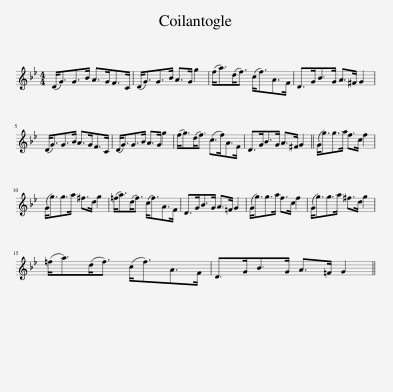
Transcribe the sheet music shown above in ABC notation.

X:1
L:1/8
M:4/4
I:linebreak $
K:Gmin
V:1 treble
V:1
 (D<G)G>B A>GF>C | (D<G)G>B A>G g2 | (f<a)(d<f) (c<f)A>F | D>GB>G A>^F G2 |$ (D<G)G>B A>GF>C | %5
 (D<G)G>B A>G g2 | (f<g)(d<f) (c>f)A>F | D>GB>G A>^F G2 || (G<g)g>a f>c f2 |$ (G<g)g>a ^f>d g2 | %10
 (=f<a)(d<f) (c<f)A>F | D>GB>G A>=F G2 | (G<g)g>a f>c f2 | (G<g)g>a ^f>d g2 |$ (=f<a)(d<f) (c<f)A>F | %15
 D>GB>G A>=F G2 || %16
